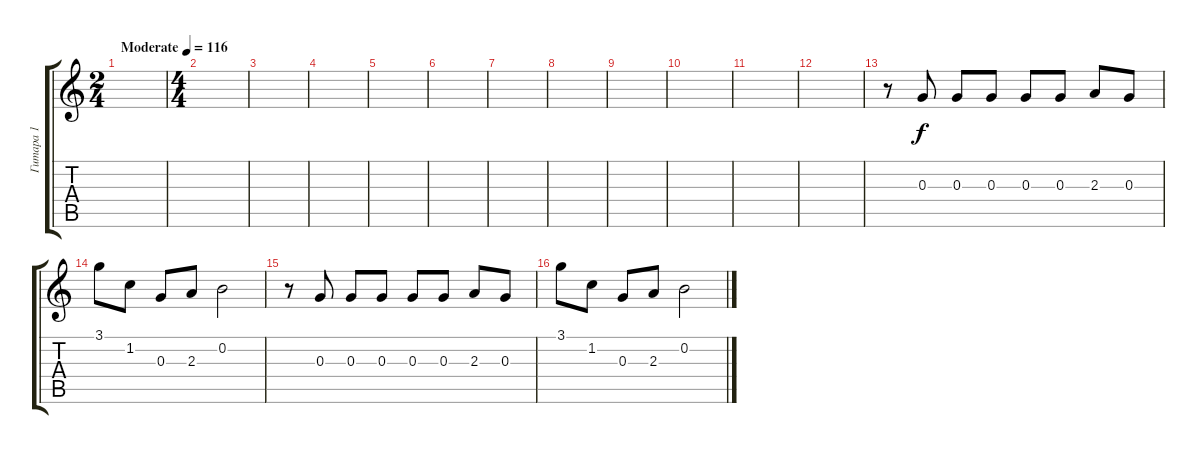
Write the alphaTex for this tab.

\track ("Гитара 1" "Гитара 1") {instrument electricguitarclean}
\staff {score tabs}
\tuning (E4 B3 G3 D3 A2 E2) {hide}
\ts (2 4)
\tempo (116 "Moderate")
\clef g2
\ks c
|
\ts (4 4)
|
|
|
|
|
|
|
|
|
|
|
r.8 0.3.8 0.3.8 0.3.8 0.3.8 0.3.8 2.3.8 0.3.8 |
3.1.8 1.2.8 0.3.8 2.3.8 0.2.2 |
r.8 0.3.8 0.3.8 0.3.8 0.3.8 0.3.8 2.3.8 0.3.8 |
3.1.8 1.2.8 0.3.8 2.3.8 0.2.2
